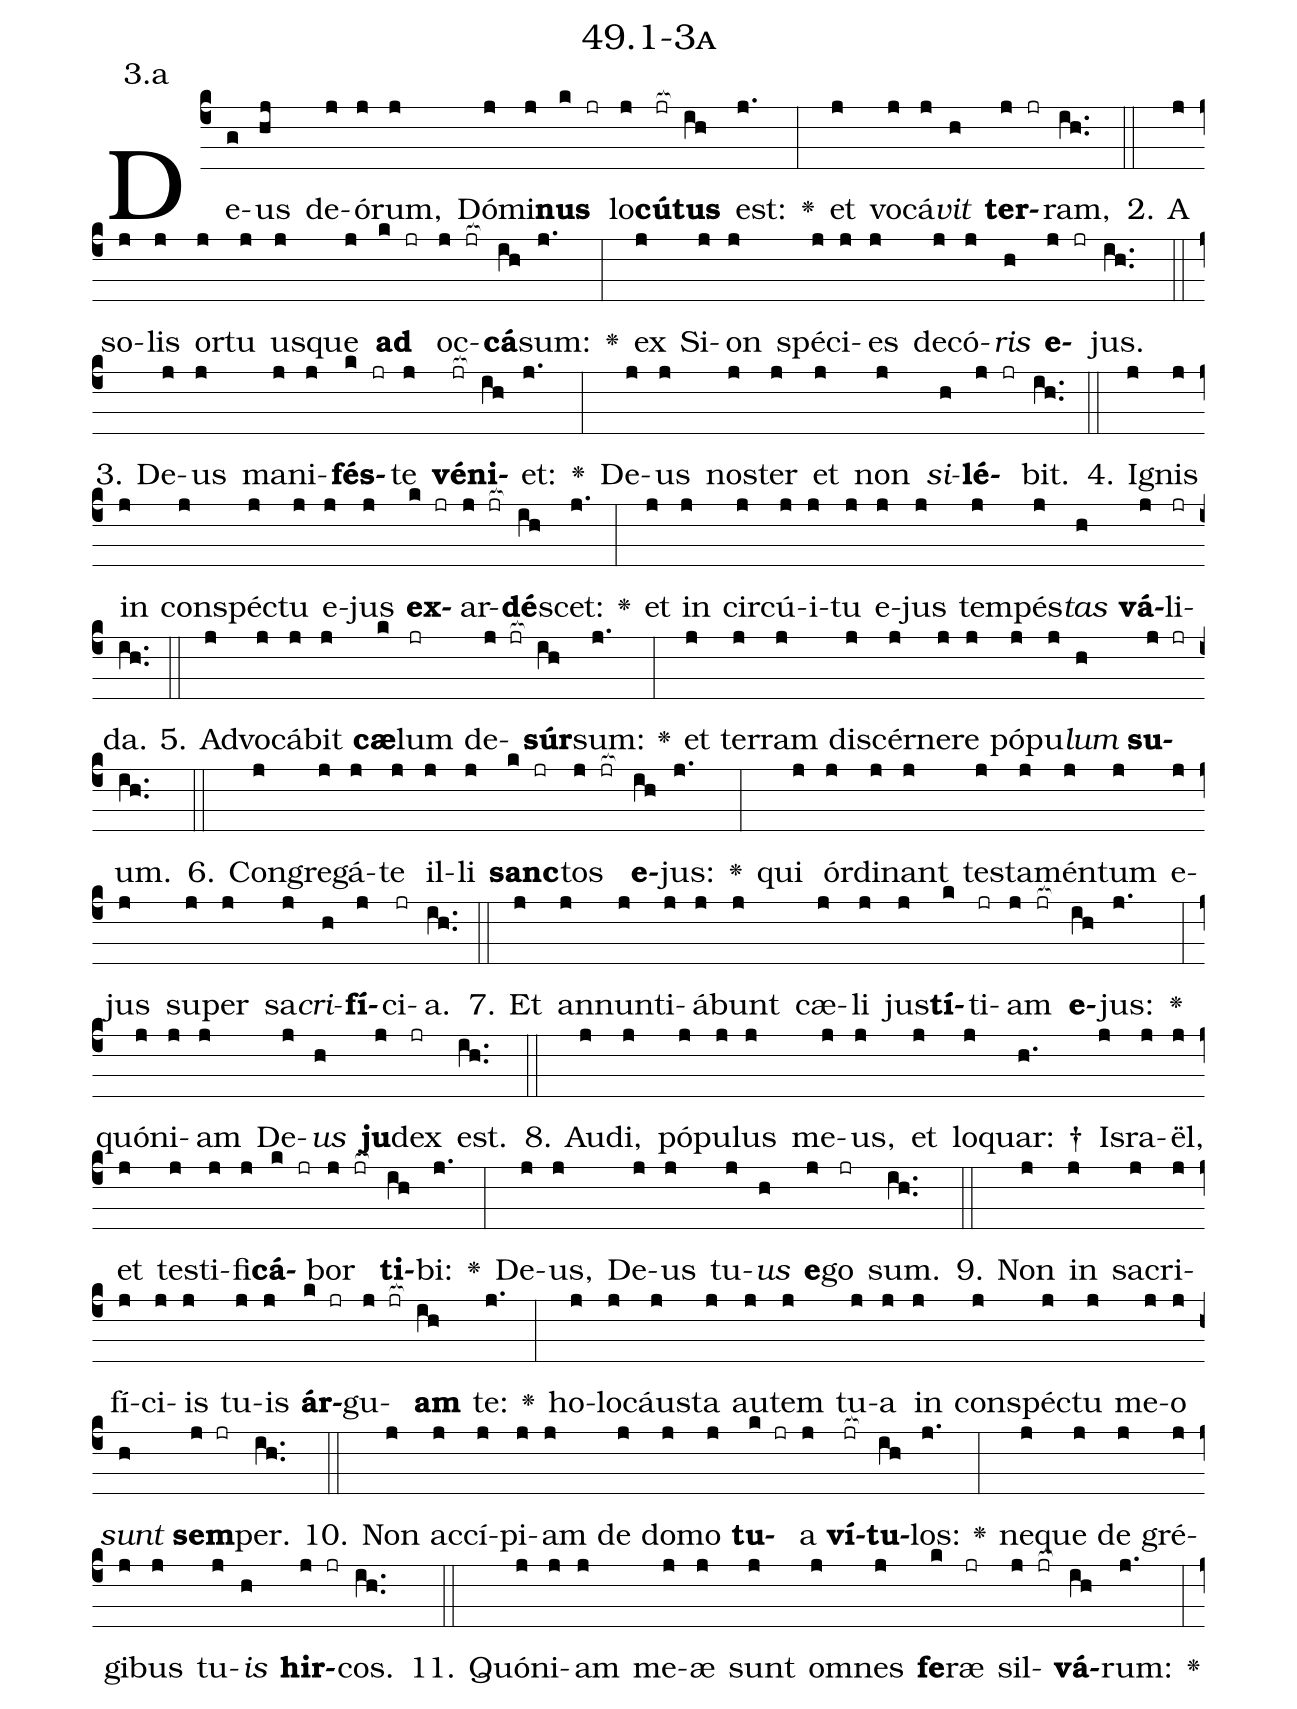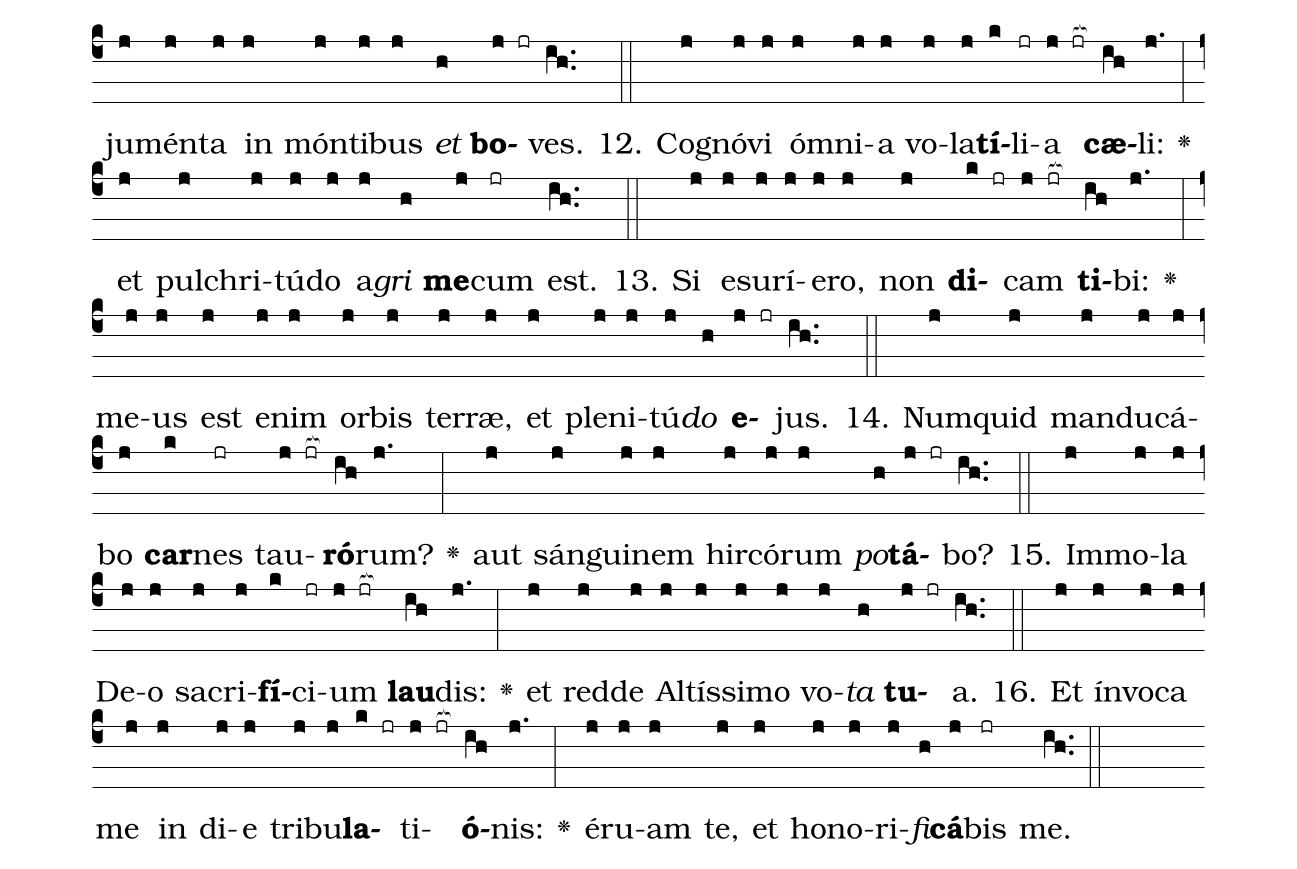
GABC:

name: 49.1-3a;
annotation: 3.a;
%%
(c4)De(g)us(hj) de(j)ó(j)rum,(j) Dó(j)mi(j)<b>nus</b>(k jr) lo(j)<b>cú</b>(jr[ocb:1{])<b>tus</b>(ih[ocb:0}]) est:(j.) <v>\greheightstar</v>(:) et(j) vo(j)cá(j)<i>vit</i>(h) <b>ter</b>(j jr)ram,(ih..) (::)
2. A(j) so(j)lis(j) or(j)tu(j) us(j)que(j) <b>ad</b>(k jr) oc(j jr[ocb:1{])<b>cá</b>(ih[ocb:0}])sum:(j.) <v>\greheightstar</v>(:) ex(j) Si(j)on(j) spé(j)ci(j)es(j) de(j)có(j)<i>ris</i>(h) <b>e</b>(j jr)jus.(ih..) (::)
3. De(j)us(j) ma(j)ni(j)<b>fés</b>(k jr)te(j) <b>vé</b>(jr[ocb:1{])<b>ni</b>(ih[ocb:0}])et:(j.) <v>\greheightstar</v>(:) De(j)us(j) nos(j)ter(j) et(j) non(j) <i>si</i>(h)<b>lé</b>(j jr)bit.(ih..) (::)
4. I(j)gnis(j) in(j) con(j)spéc(j)tu(j) e(j)jus(j) <b>ex</b>(k jr)ar(j jr[ocb:1{])<b>dé</b>(ih[ocb:0}])scet:(j.) <v>\greheightstar</v>(:) et(j) in(j) cir(j)cú(j)i(j)tu(j) e(j)jus(j) tem(j)pés(j)<i>tas</i>(h) <b>vá</b>(j)li(jr)da.(ih..) (::)
5. Ad(j)vo(j)cá(j)bit(j) <b>cæ</b>(k)lum(jr) de(j jr[ocb:1{])<b>súr</b>(ih[ocb:0}])sum:(j.) <v>\greheightstar</v>(:) et(j) ter(j)ram(j) di(j)scér(j)ne(j)re(j) pó(j)pu(j)<i>lum</i>(h) <b>su</b>(j jr)um.(ih..) (::)
6. Con(j)gre(j)gá(j)te(j) il(j)li(j) <b>sanc</b>(k jr)tos(j jr[ocb:1{]) <b>e</b>(ih[ocb:0}])jus:(j.) <v>\greheightstar</v>(:) qui(j) ór(j)di(j)nant(j) tes(j)ta(j)mén(j)tum(j) e(j)jus(j) su(j)per(j) sa(j)<i>cri</i>(h)<b>fí</b>(j)ci(jr)a.(ih..) (::)
7. Et(j) an(j)nun(j)ti(j)á(j)bunt(j) cæ(j)li(j) jus(j)<b>tí</b>(k)ti(jr)am(j jr[ocb:1{]) <b>e</b>(ih[ocb:0}])jus:(j.) <v>\greheightstar</v>(:) quón(j)i(j)am(j) De(j)<i>us</i>(h) <b>ju</b>(j)dex(jr) est.(ih..) (::)
8. Au(j)di,(j) pó(j)pu(j)lus(j) me(j)us,(j) et(j) lo(j)quar: †(h.) Is(j)ra(j)ël,(j) et(j) tes(j)ti(j)fi(j)<b>cá</b>(k jr)bor(j jr[ocb:1{]) <b>ti</b>(ih[ocb:0}])bi:(j.) <v>\greheightstar</v>(:) De(j)us,(j) De(j)us(j) tu(j)<i>us</i>(h) <b>e</b>(j)go(jr) sum.(ih..) (::)
9. Non(j) in(j) sa(j)cri(j)fí(j)ci(j)is(j) tu(j)is(j) <b>ár</b>(k jr)gu(j jr[ocb:1{])<b>am</b>(ih[ocb:0}]) te:(j.) <v>\greheightstar</v>(:) ho(j)lo(j)cáus(j)ta(j) au(j)tem(j) tu(j)a(j) in(j) con(j)spéc(j)tu(j) me(j)o(j) <i>sunt</i>(h) <b>sem</b>(j jr)per.(ih..) (::)
10. Non(j) ac(j)cí(j)pi(j)am(j) de(j) do(j)mo(j) <b>tu</b>(k jr)a(j) <b>ví</b>(jr[ocb:1{])<b>tu</b>(ih[ocb:0}])los:(j.) <v>\greheightstar</v>(:) ne(j)que(j) de(j) gré(j)gi(j)bus(j) tu(j)<i>is</i>(h) <b>hir</b>(j jr)cos.(ih..) (::)
11. Quón(j)i(j)am(j) me(j)æ(j) sunt(j) om(j)nes(j) <b>fe</b>(k)ræ(jr) sil(j jr[ocb:1{])<b>vá</b>(ih[ocb:0}])rum:(j.) <v>\greheightstar</v>(:) ju(j)mén(j)ta(j) in(j) món(j)ti(j)bus(j) <i>et</i>(h) <b>bo</b>(j jr)ves.(ih..) (::)
12. Co(j)gnó(j)vi(j) óm(j)ni(j)a(j) vo(j)la(j)<b>tí</b>(k)li(jr)a(j jr[ocb:1{]) <b>cæ</b>(ih[ocb:0}])li:(j.) <v>\greheightstar</v>(:) et(j) pul(j)chri(j)tú(j)do(j) a(j)<i>gri</i>(h) <b>me</b>(j)cum(jr) est.(ih..) (::)
13. Si(j) e(j)su(j)rí(j)e(j)ro,(j) non(j) <b>di</b>(k jr)cam(j jr[ocb:1{]) <b>ti</b>(ih[ocb:0}])bi:(j.) <v>\greheightstar</v>(:) me(j)us(j) est(j) e(j)nim(j) or(j)bis(j) ter(j)ræ,(j) et(j) ple(j)ni(j)tú(j)<i>do</i>(h) <b>e</b>(j jr)jus.(ih..) (::)
14. Num(j)quid(j) man(j)du(j)cá(j)bo(j) <b>car</b>(k)nes(jr) tau(j jr[ocb:1{])<b>ró</b>(ih[ocb:0}])rum?(j.) <v>\greheightstar</v>(:) aut(j) sán(j)gui(j)nem(j) hir(j)có(j)rum(j) <i>po</i>(h)<b>tá</b>(j jr)bo?(ih..) (::)
15. Im(j)mo(j)la(j) De(j)o(j) sa(j)cri(j)<b>fí</b>(k)ci(jr)um(j jr[ocb:1{]) <b>lau</b>(ih[ocb:0}])dis:(j.) <v>\greheightstar</v>(:) et(j) red(j)de(j) Al(j)tís(j)si(j)mo(j) vo(j)<i>ta</i>(h) <b>tu</b>(j jr)a.(ih..) (::)
16. Et(j) ín(j)vo(j)ca(j) me(j) in(j) di(j)e(j) tri(j)bu(j)<b>la</b>(k jr)ti(j jr[ocb:1{])<b>ó</b>(ih[ocb:0}])nis:(j.) <v>\greheightstar</v>(:) é(j)ru(j)am(j) te,(j) et(j) ho(j)no(j)ri(j)<i>fi</i>(h)<b>cá</b>(j)bis(jr) me.(ih..) (::)
